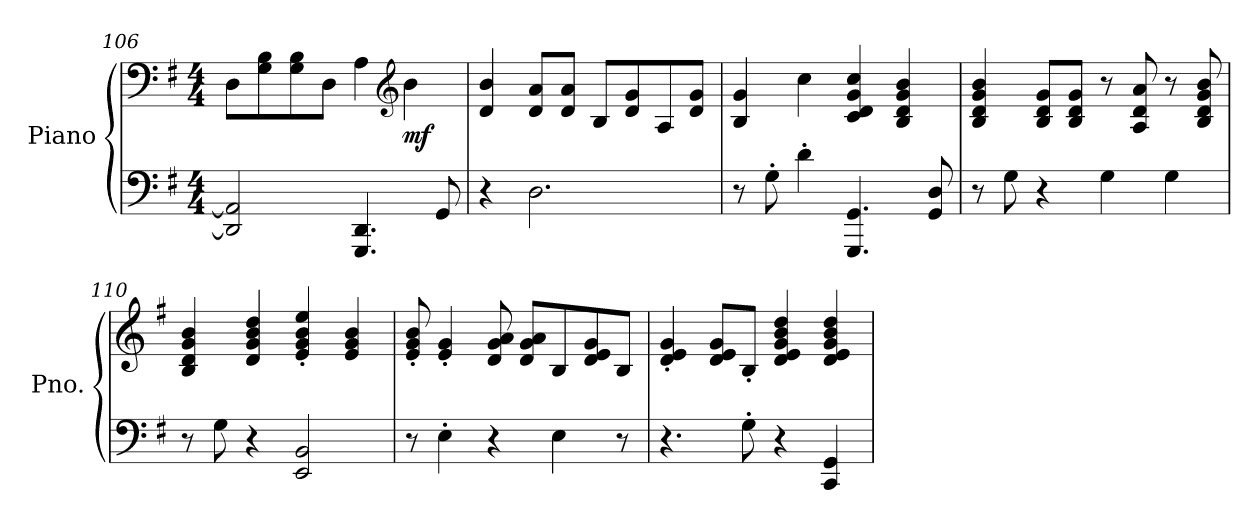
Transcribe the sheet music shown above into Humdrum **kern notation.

**kern	**kern	**dynam
*part1	*part1	*part1
*staff2	*staff1	*staff1/2
*I"Piano	*	*
*I'Pno.	*	*
*clefF4	*clefF4	*
*k[f#]	*k[f#]	*
*M4/4	*M4/4	*
=106	=106	=106
2DD/] 2AA/]	8D\L	.
.	8G\ 8B\	.
.	8G\ 8B\	.
.	8D\J	.
4.GGG/ 4.DD/	4A\	.
*	*clefG2	*
!	!	!LO:DY:b
.	4b\	mf
8GG/	.	.
!!LO:PB:g=z
=107	=107	=107
4r	4d/ 4b/	.
2.D\	8d/ 8a/L	.
.	8d/ 8a/J	.
.	8B/L	.
.	8d/ 8g/	.
.	8A/	.
.	8d/ 8g/J	.
=108	=108	=108
8r	4B/ 4g/	.
8G'\	.	.
4d'\	4cc\	.
4.GGG/ 4.GG/	4c/ 4d/ 4g/ 4cc/	.
.	4B/ 4d/ 4g/ 4b/	.
8GG/ 8D/	.	.
=109	=109	=109
8r	4B/ 4d/ 4g/ 4b/	.
8G\	.	.
4r	8B/ 8d/ 8g/L	.
.	8B/ 8d/ 8g/J	.
4G\	8r	.
.	8A/ 8d/ 8a/	.
4G\	8r	.
.	8B/ 8d/ 8g/ 8b/	.
=110	=110	=110
8r	4B/ 4d/ 4g/ 4b/	.
8G\	.	.
4r	4d/ 4g/ 4b/ 4dd/	.
2EE/ 2BB/	4e/' 4g/' 4b/' 4ee/'	.
.	4e/ 4g/ 4b/	.
=111	=111	=111
8r	8e/' 8g/' 8b/'	.
4E'\	4e/' 4g/'	.
4r	8d/ 8g/ 8a/	.
.	8d/ 8g/ 8a/L	.
4E\	8B/	.
.	8d/ 8e/ 8g/	.
8r	8B/J	.
!!LO:LB:g=z
=112	=112	=112
4.r	4d/' 4e/' 4g/'	.
.	8d/ 8e/ 8g/L	.
8G'\	8B'/J	.
4r	4d/ 4e/ 4g/ 4b/ 4dd/	.
4CC/ 4GG/	4d/ 4e/ 4g/ 4b/ 4dd/	.
=	=	=
*-	*-	*-
